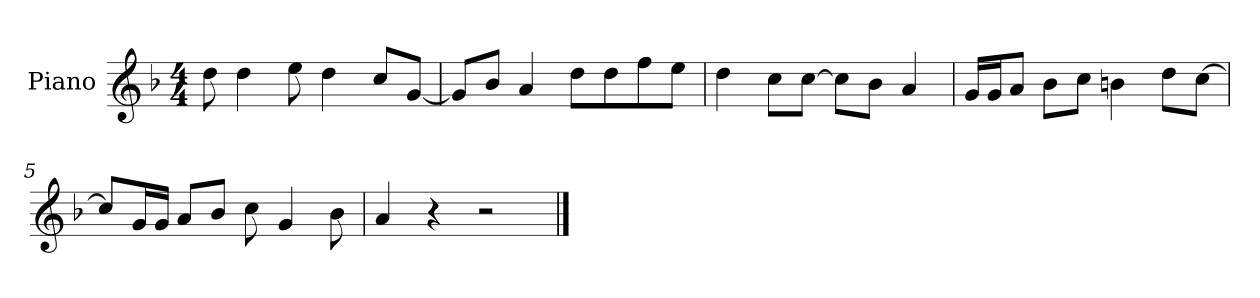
**kern
*part1
*staff1
*I"Piano
*I'P-no
*clefG2
*k[b-]
*M4/4
*MM90
=1
8dd\
4dd\
8ee\
4dd\
8cc/L
[8g/J
=2
8g/L]
8b-/J
4a/
8dd\L
8dd\
8ff\
8ee\J
=3
4dd\
8cc\L
[8cc\J
8cc\L]
8b-\J
4a/
=4
16g/LL
16g/J
8a/J
8b-\L
8cc\J
4bn\
8dd\L
[8cc\J
=5
8cc/L]
16g/L
16g/JJ
8a/L
8b-/J
8cc\
4g/
8b-\
=6
4a/
4r
2r
==
*-
